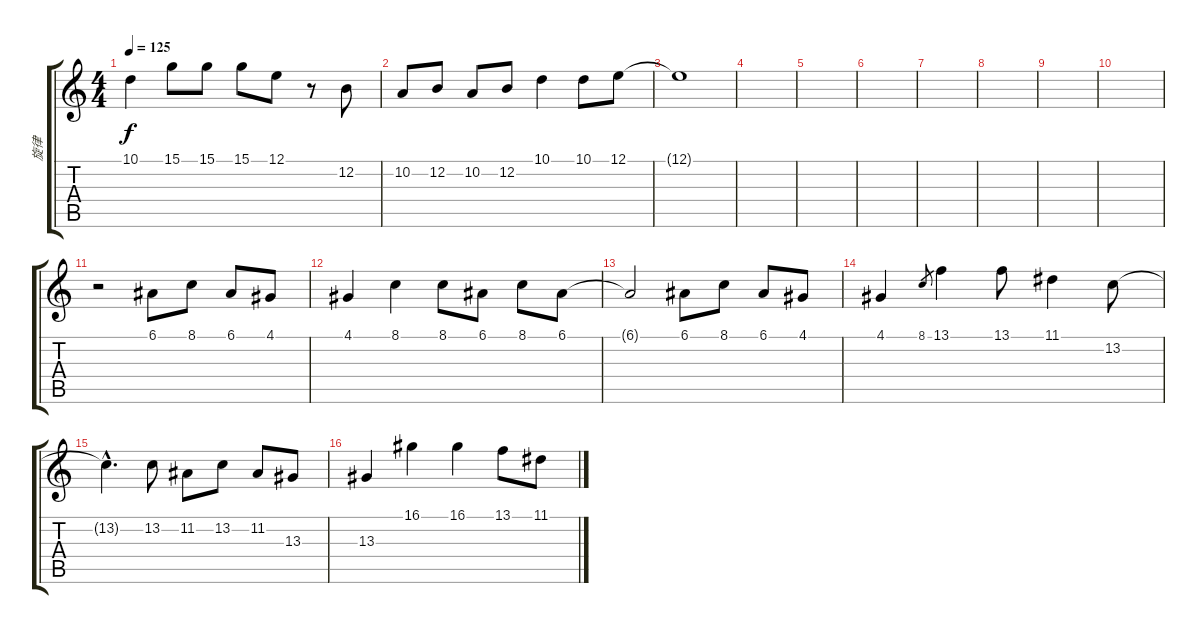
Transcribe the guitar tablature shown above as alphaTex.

\track ("旋律" "旋律") {instrument flute}
\staff {score tabs}
\tuning (E4 B3 G3 D3 A2 E2) {hide}
\ts (4 4)
\tempo 125
\clef g2
\ks c
10.1{t}.4{dy f} 15.1.8 15.1.8 15.1.8 12.1.8 r.8 12.2.8 |
10.2.8 12.2.8 10.2.8 12.2.8 10.1.4 10.1.8 12.1.8 |
12.1{t}.1 |
|
|
|
|
|
|
|
r.2 6.1.8 8.1.8 6.1.8 4.1.8 |
4.1.4 8.1.4 8.1.8 6.1.8 8.1.8 6.1.8 |
6.1{t}.2 6.1.8 8.1.8 6.1.8 4.1.8 |
4.1.4 8.1.8{gr} 13.1.4 13.1.8 11.1.4 13.2.8 |
13.2{hac t}.4{d} 13.2.8 11.2.8 13.2.8 11.2.8 13.3.8 |
13.3.4 16.1.4 16.1.4 13.1.8 11.1.8
